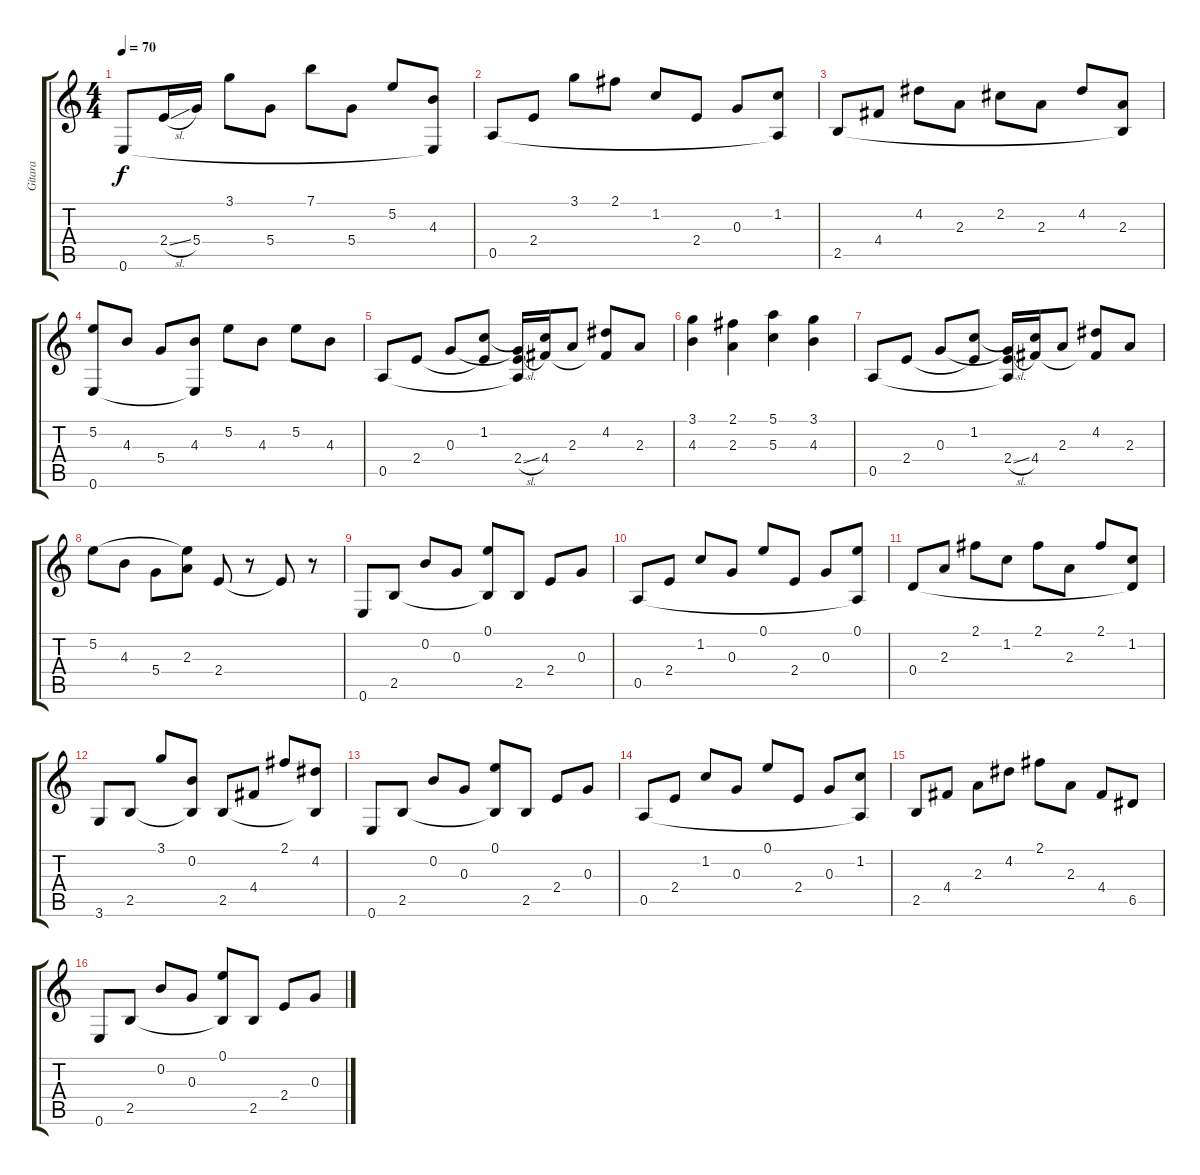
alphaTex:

\track ("Gitara" "Gitara") {instrument acousticguitarsteel}
\staff {score tabs}
\tuning (E4 B3 G3 D3 A2 E2) {hide}
\ts (4 4)
\tempo 70
\clef g2
\ks c
0.6.8{dy f} 2.4{sl}.16 5.4.16 3.1.8 5.4.8 7.1.8 5.4.8 5.2.8 (4.3 0.6{t}).8 |
0.5.8 2.4.8 3.1.8 2.1.8 1.2.8 2.4.8 0.3.8 (1.2 0.5{t}).8 |
2.5.8 4.4.8 4.2.8 2.3.8 2.2.8 2.3.8 4.2.8 (2.3 2.5{t}).8 |
(5.2 0.6).8 4.3.8 5.4.8 (4.3 0.6{t}).8 5.2.8 4.3.8 5.2.8 4.3.8 |
0.5.8 2.4.8 0.3.8 (1.2 2.4{t}).8 (0.3{t} 2.4{sl} 0.5{t}).16 (1.2{t} 4.4).16 2.3.8 (4.2 4.4{t}).8 2.3.8 |
(3.1 4.3).4 (2.1 2.3).4 (5.1 5.3).4 (3.1 4.3).4 |
0.5.8 2.4.8 0.3.8 (1.2 2.4{t}).8 (0.3{t} 2.4{sl} 0.5{t}).16 (1.2{t} 4.4).16 2.3.8 (4.2 4.4{t}).8 2.3.8 |
5.2.8 4.3.8 5.4.8 (5.2{t} 2.3).8 2.4.8 r.8 2.4{t}.8 r.8 |
0.6.8 2.5.8 0.2.8 0.3.8 (0.1 2.5{t}).8 2.5.8 2.4.8 0.3.8 |
0.5.8 2.4.8 1.2.8 0.3.8 0.1.8 2.4.8 0.3.8 (0.1 0.5{t}).8 |
0.4.8 2.3.8 2.1.8 1.2.8 2.1.8 2.3.8 2.1.8 (1.2 0.4{t}).8 |
3.6.8 2.5.8 3.1.8 (0.2 2.5{t}).8 2.5.8 4.4.8 2.1.8 (4.2 2.5{t}).8 |
0.6.8 2.5.8 0.2.8 0.3.8 (0.1 2.5{t}).8 2.5.8 2.4.8 0.3.8 |
0.5.8 2.4.8 1.2.8 0.3.8 0.1.8 2.4.8 0.3.8 (1.2 0.5{t}).8 |
2.5.8 4.4.8 2.3.8 4.2.8 2.1.8 2.3.8 4.4.8 6.5.8 |
0.6.8 2.5.8 0.2.8 0.3.8 (0.1 2.5{t}).8 2.5.8 2.4.8 0.3.8
